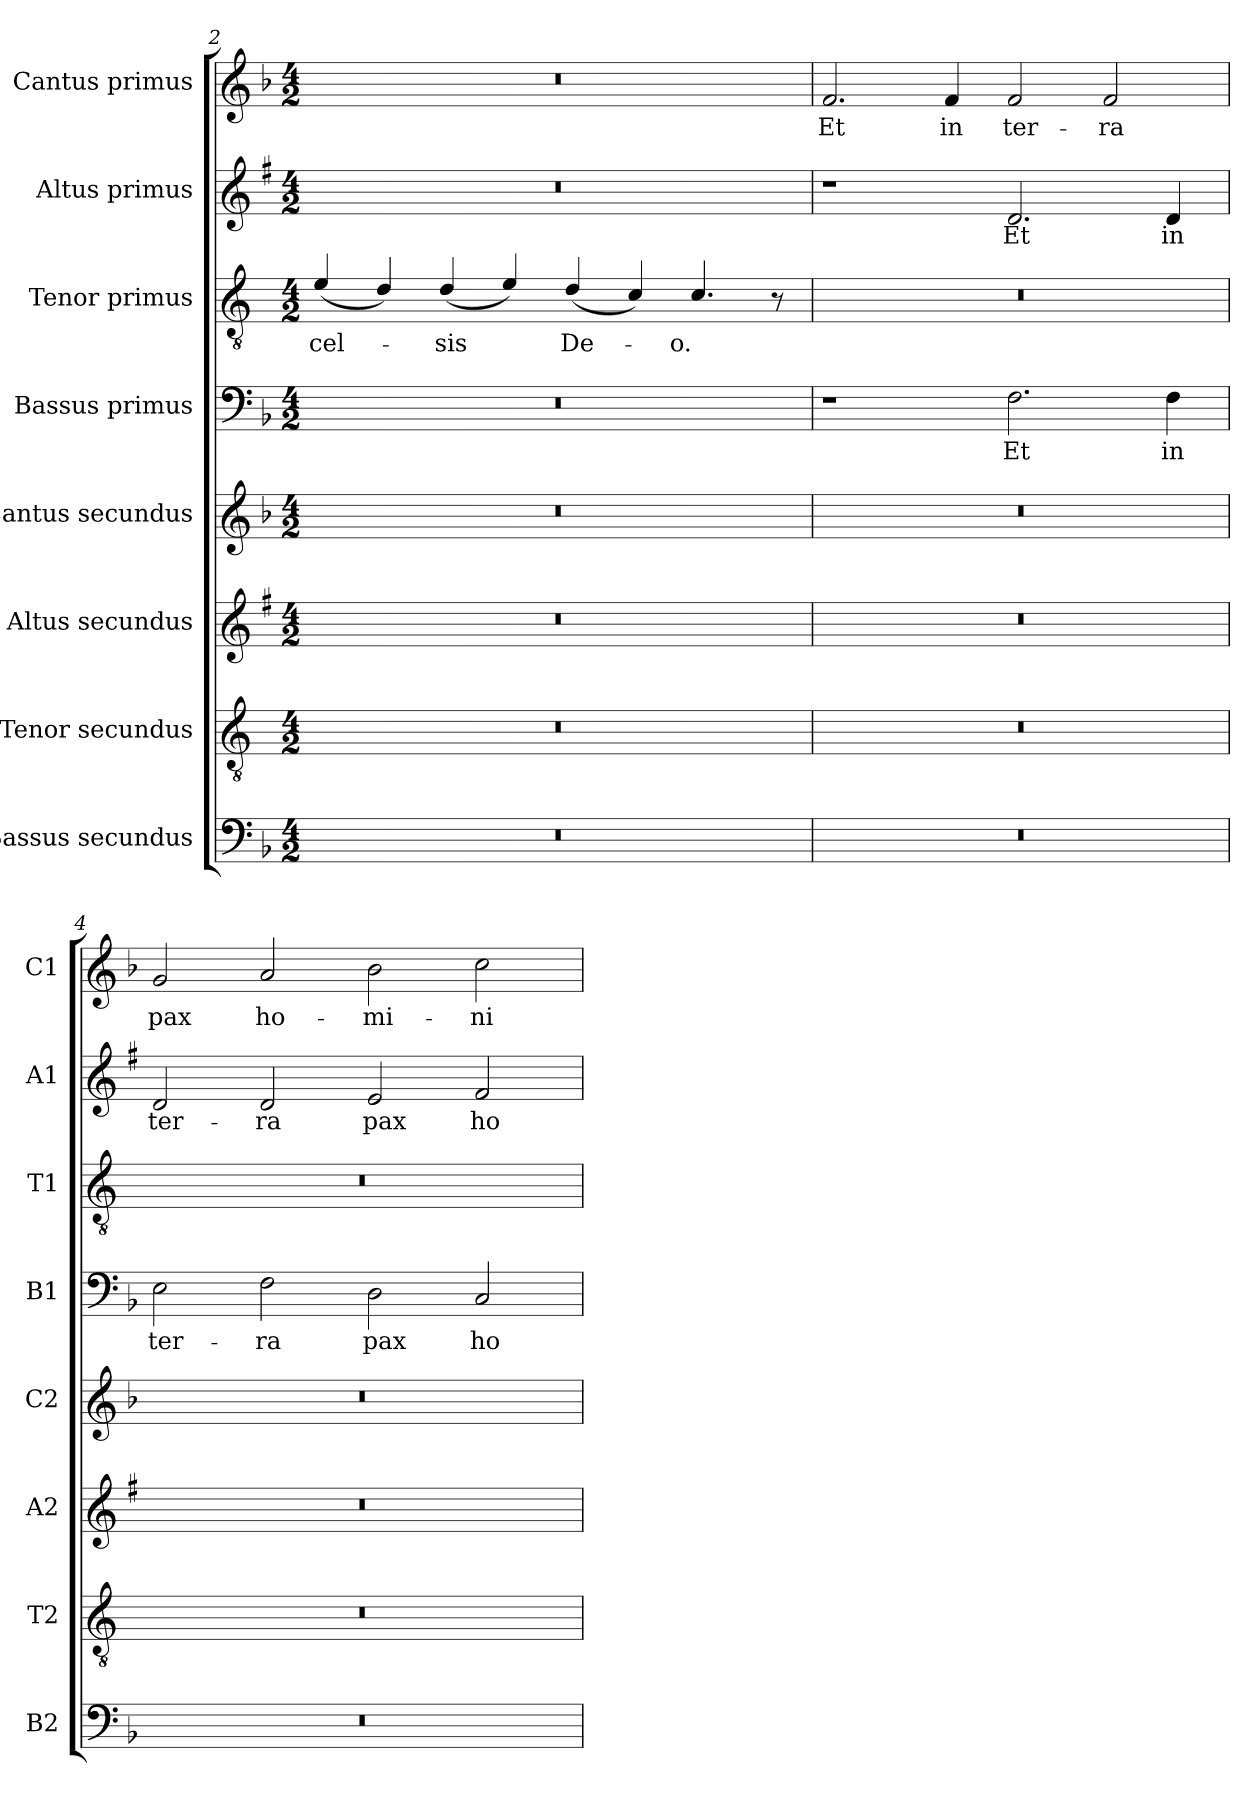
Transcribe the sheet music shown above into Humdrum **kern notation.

**kern	**kern	**kern	**kern	**kern	**text	**kern	**text	**kern	**text	**kern	**text
*part8	*part7	*part6	*part5	*part4	*part4	*part3	*part3	*part2	*part2	*part1	*part1
*staff8	*staff7	*staff6	*staff5	*staff4	*staff4	*staff3	*staff3	*staff2	*staff2	*staff1	*staff1
*I"Bassus secundus	*I"Tenor secundus	*I"Altus secundus	*I"Cantus secundus	*I"Bassus primus	*	*I"Tenor primus	*	*I"Altus primus	*	*I"Cantus primus	*
*I'B2	*I'T2	*I'A2	*I'C2	*I'B1	*	*I'T1	*	*I'A1	*	*I'C1	*
*clefF4	*clefGv2	*clefG2	*clefG2	*clefF4	*	*clefGv2	*	*clefG2	*	*clefG2	*
*	*ITrd4c7	*ITrd1c2	*	*	*	*ITrd4c7	*	*ITrd1c2	*	*	*
*k[b-]	*k[b-]	*k[b-]	*k[b-]	*k[b-]	*	*k[b-]	*	*k[b-]	*	*k[b-]	*
*F:	*F:	*F:	*F:	*F:	*	*F:	*	*F:	*	*F:	*
*M4/2	*M4/2	*M4/2	*M4/2	*M4/2	*	*M4/2	*	*M4/2	*	*M4/2	*
=2	=2	=2	=2	=2	=2	=2	=2	=2	=2	=2	=2
!	!	!	!	!	!	!	!LO:LY:b	!	!	!	!
0r	0r	0r	0r	0r	.	(<4A/	-cel-	0r	.	0r	.
.	.	.	.	.	.	4G/)	.	.	.	.	.
!	!	!	!	!	!	!	!LO:LY:b	!	!	!	!
.	.	.	.	.	.	(<4G/	-sis	.	.	.	.
.	.	.	.	.	.	4A/)	.	.	.	.	.
!	!	!	!	!	!	!	!LO:LY:b	!	!	!	!
.	.	.	.	.	.	(<4G/	De-	.	.	.	.
.	.	.	.	.	.	4F/)	.	.	.	.	.
!	!	!	!	!	!	!	!LO:LY:b	!	!	!	!
.	.	.	.	.	.	4.F/	-o.	.	.	.	.
.	.	.	.	.	.	8r	.	.	.	.	.
=3	=3	=3	=3	=3	=3	=3	=3	=3	=3	=3	=3
!	!	!	!	!	!	!	!	!	!	!	!LO:LY:b
0r	0r	0r	0r	1r	.	0r	.	1r	.	2.f/	Et
!	!	!	!	!	!	!	!	!	!	!	!LO:LY:b
.	.	.	.	.	.	.	.	.	.	4f/	in
!	!	!	!	!	!LO:LY:b	!	!	!	!LO:LY:b	!	!LO:LY:b
.	.	.	.	2.F\	Et	.	.	2.c/	Et	2f/	ter-
!	!	!	!	!	!	!	!	!	!	!	!LO:LY:b
.	.	.	.	.	.	.	.	.	.	2f/	-ra
!	!	!	!	!	!LO:LY:b	!	!	!	!LO:LY:b	!	!
.	.	.	.	4F\	in	.	.	4c/	in	.	.
!!LO:LB:g=z
=4	=4	=4	=4	=4	=4	=4	=4	=4	=4	=4	=4
!	!	!	!	!	!LO:LY:b	!	!	!	!LO:LY:b	!	!LO:LY:b
0r	0r	0r	0r	2E\	ter-	0r	.	2c/	ter-	2g/	pax
!	!	!	!	!	!LO:LY:b	!	!	!	!LO:LY:b	!	!LO:LY:b
.	.	.	.	2F\	-ra	.	.	2c/	-ra	2a/	ho-
!	!	!	!	!	!LO:LY:b	!	!	!	!LO:LY:b	!	!LO:LY:b
.	.	.	.	2D\	pax	.	.	2d/	pax	2b-\	-mi-
!	!	!	!	!	!LO:LY:b	!	!	!	!LO:LY:b	!	!LO:LY:b
.	.	.	.	2C/	ho-	.	.	2e/	ho-	2cc\	-ni-
=	=	=	=	=	=	=	=	=	=	=	=
*-	*-	*-	*-	*-	*-	*-	*-	*-	*-	*-	*-
